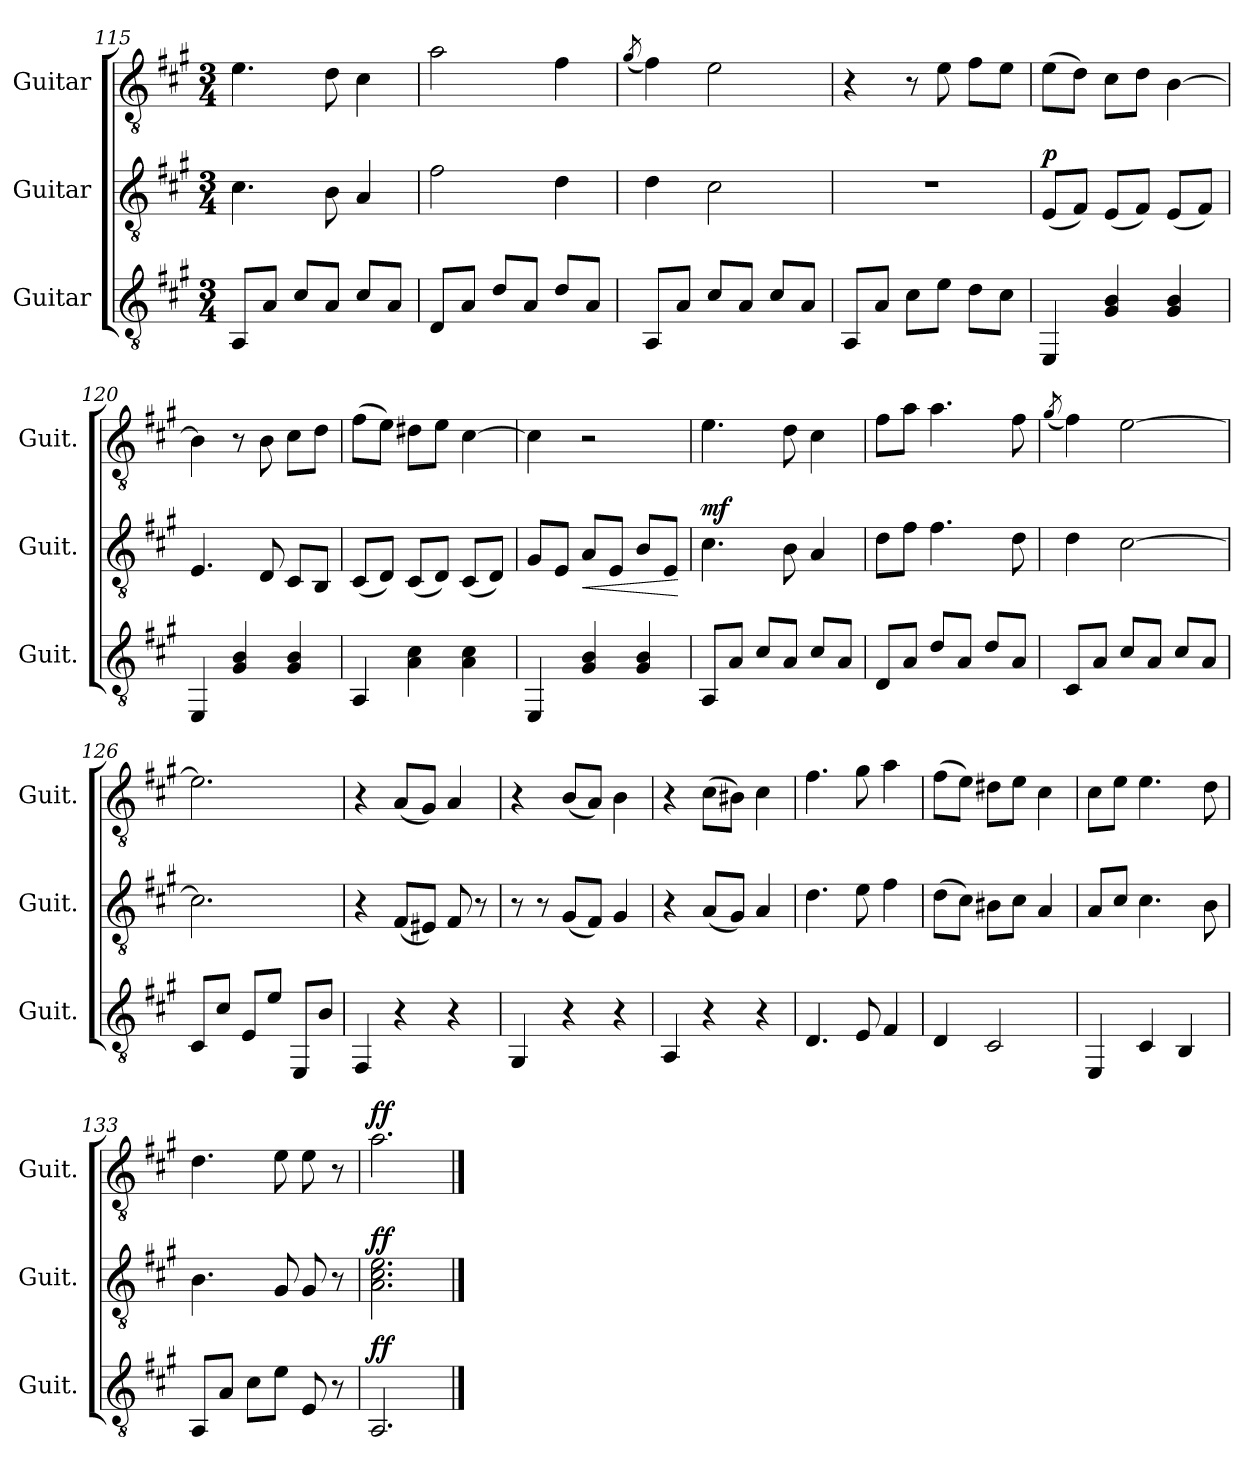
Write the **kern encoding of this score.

**kern	**dynam	**kern	**dynam	**kern	**dynam
*part3	*part3	*part2	*part2	*part1	*part1
*staff3	*staff3	*staff2	*staff2	*staff1	*staff1
*I"Guitar	*	*I"Guitar	*	*I"Guitar	*
*I'Guit.	*	*I'Guit.	*	*I'Guit.	*
!!LO:LB:g=z
*clefGv2	*	*clefGv2	*	*clefGv2	*
*k[f#c#g#]	*	*k[f#c#g#]	*	*k[f#c#g#]	*
*A:	*	*A:	*	*A:	*
*M3/4	*	*M3/4	*	*M3/4	*
=115	=115	=115	=115	=115	=115
8AA/L	.	4.c#\	.	4.e\	.
8A/J	.	.	.	.	.
8c#/L	.	.	.	.	.
8A/J	.	8B\	.	8d\	.
8c#/L	.	4A/	.	4c#\	.
8A/J	.	.	.	.	.
=116	=116	=116	=116	=116	=116
8D/L	.	2f#\	.	2a\	.
8A/J	.	.	.	.	.
8d/L	.	.	.	.	.
8A/J	.	.	.	.	.
8d/L	.	4d\	.	4f#\	.
8A/J	.	.	.	.	.
=117	=117	=117	=117	=117	=117
.	.	.	.	(8qg#/	.
8AA/L	.	4d\	.	4f#\)	.
8A/J	.	.	.	.	.
8c#/L	.	2c#\	.	2e\	.
8A/J	.	.	.	.	.
8c#/L	.	.	.	.	.
8A/J	.	.	.	.	.
=118	=118	=118	=118	=118	=118
8AA/L	.	2.r	.	4r	.
8A/J	.	.	.	.	.
8c#\L	.	.	.	8r	.
8e\J	.	.	.	8e\	.
8d\L	.	.	.	8f#\L	.
8c#\J	.	.	.	8e\J	.
=119	=119	=119	=119	=119	=119
!	!	!	!LO:DY:a	!	!
4EE/	.	(8E/L	p	(8e\L	.
.	.	8F#/J)	.	8d\J)	.
4G#/ 4B/	.	(8E/L	.	8c#\L	.
.	.	8F#/J)	.	8d\J	.
4G#/ 4B/	.	(8E/L	.	[4B\	.
.	.	8F#/J)	.	.	.
=120	=120	=120	=120	=120	=120
4EE/	.	4.E/	.	4B\]	.
4G#/ 4B/	.	.	.	8r	.
.	.	8D/	.	8B\	.
4G#/ 4B/	.	8C#/L	.	8c#\L	.
.	.	8BB/J	.	8d\J	.
=121	=121	=121	=121	=121	=121
4AA/	.	(8C#/L	.	(8f#\L	.
.	.	8D/J)	.	8e\J)	.
4A\ 4c#\	.	(8C#/L	.	8d#X\L	.
.	.	8D/J)	.	8e\J	.
4A\ 4c#\	.	(8C#/L	.	[4c#\	.
.	.	8D/J)	.	.	.
!!LO:LB:g=z
=122	=122	=122	=122	=122	=122
4EE/	.	8G#/L	.	4c#\]	.
.	.	8E/J	.	.	.
!	!	!	!LO:HP:b	!	!
4G#/ 4B/	.	8A/L	<	2r	.
.	.	8E/J	.	.	.
4G#/ 4B/	.	8B/L	.	.	.
.	.	8E/J	.	.	.
.	.	.	[	.	.
=123	=123	=123	=123	=123	=123
!	!	!	!LO:DY:a	!	!
8AA/L	.	4.c#\	mf	4.e\	.
8A/J	.	.	.	.	.
8c#/L	.	.	.	.	.
8A/J	.	8B\	.	8d\	.
8c#/L	.	4A/	.	4c#\	.
8A/J	.	.	.	.	.
=124	=124	=124	=124	=124	=124
8D/L	.	8d\L	.	8f#\L	.
8A/J	.	8f#\J	.	8a\J	.
8d/L	.	4.f#\	.	4.a\	.
8A/J	.	.	.	.	.
8d/L	.	.	.	.	.
8A/J	.	8d\	.	8f#\	.
=125	=125	=125	=125	=125	=125
.	.	.	.	(8qg#/	.
8C#/L	.	4d\	.	4f#\)	.
8A/J	.	.	.	.	.
8c#/L	.	[2c#\	.	[2e\	.
8A/J	.	.	.	.	.
8c#/L	.	.	.	.	.
8A/J	.	.	.	.	.
=126	=126	=126	=126	=126	=126
8C#/L	.	2.c#\]	.	2.e\]	.
8c#/J	.	.	.	.	.
8E/L	.	.	.	.	.
8e/J	.	.	.	.	.
8EE/L	.	.	.	.	.
8B/J	.	.	.	.	.
=127	=127	=127	=127	=127	=127
4FF#/	.	4r	.	4r	.
4r	.	(8F#/L	.	(8A/L	.
.	.	8E#X/J)	.	8G#/J)	.
4r	.	8F#/	.	4A/	.
.	.	8r	.	.	.
=128	=128	=128	=128	=128	=128
4GG#/	.	8r	.	4r	.
.	.	8r	.	.	.
4r	.	(8G#/L	.	(8B/L	.
.	.	8F#/J)	.	8A/J)	.
4r	.	4G#/	.	4B\	.
=129	=129	=129	=129	=129	=129
4AA/	.	4r	.	4r	.
4r	.	(8A/L	.	(8c#\L	.
.	.	8G#/J)	.	8B#X\J)	.
4r	.	4A/	.	4c#\	.
!!LO:LB:g=z
=130	=130	=130	=130	=130	=130
4.D/	.	4.d\	.	4.f#\	.
8E/	.	8e\	.	8g#\	.
4F#/	.	4f#\	.	4a\	.
=131	=131	=131	=131	=131	=131
4D/	.	(8d\L	.	(8f#\L	.
.	.	8c#\J)	.	8e\J)	.
2C#/	.	8B#X\L	.	8d#X\L	.
.	.	8c#\J	.	8e\J	.
.	.	4A/	.	4c#\	.
=132	=132	=132	=132	=132	=132
4EE/	.	8A/L	.	8c#\L	.
.	.	8c#/J	.	8e\J	.
4C#/	.	4.c#\	.	4.e\	.
4BB/	.	.	.	.	.
.	.	8B\	.	8d\	.
=133	=133	=133	=133	=133	=133
8AA/L	.	4.B\	.	4.d\	.
8A/J	.	.	.	.	.
8c#\L	.	.	.	.	.
8e\J	.	8G#/	.	8e\	.
8E/	.	8G#/	.	8e\	.
8r	.	8r	.	8r	.
=134	=134	=134	=134	=134	=134
!	!LO:DY:a	!	!LO:DY:a	!	!LO:DY:a
2.AA/	ff	2.A\ 2.c#\ 2.e\	ff	2.a\	ff
==	==	==	==	==	==
*-	*-	*-	*-	*-	*-
